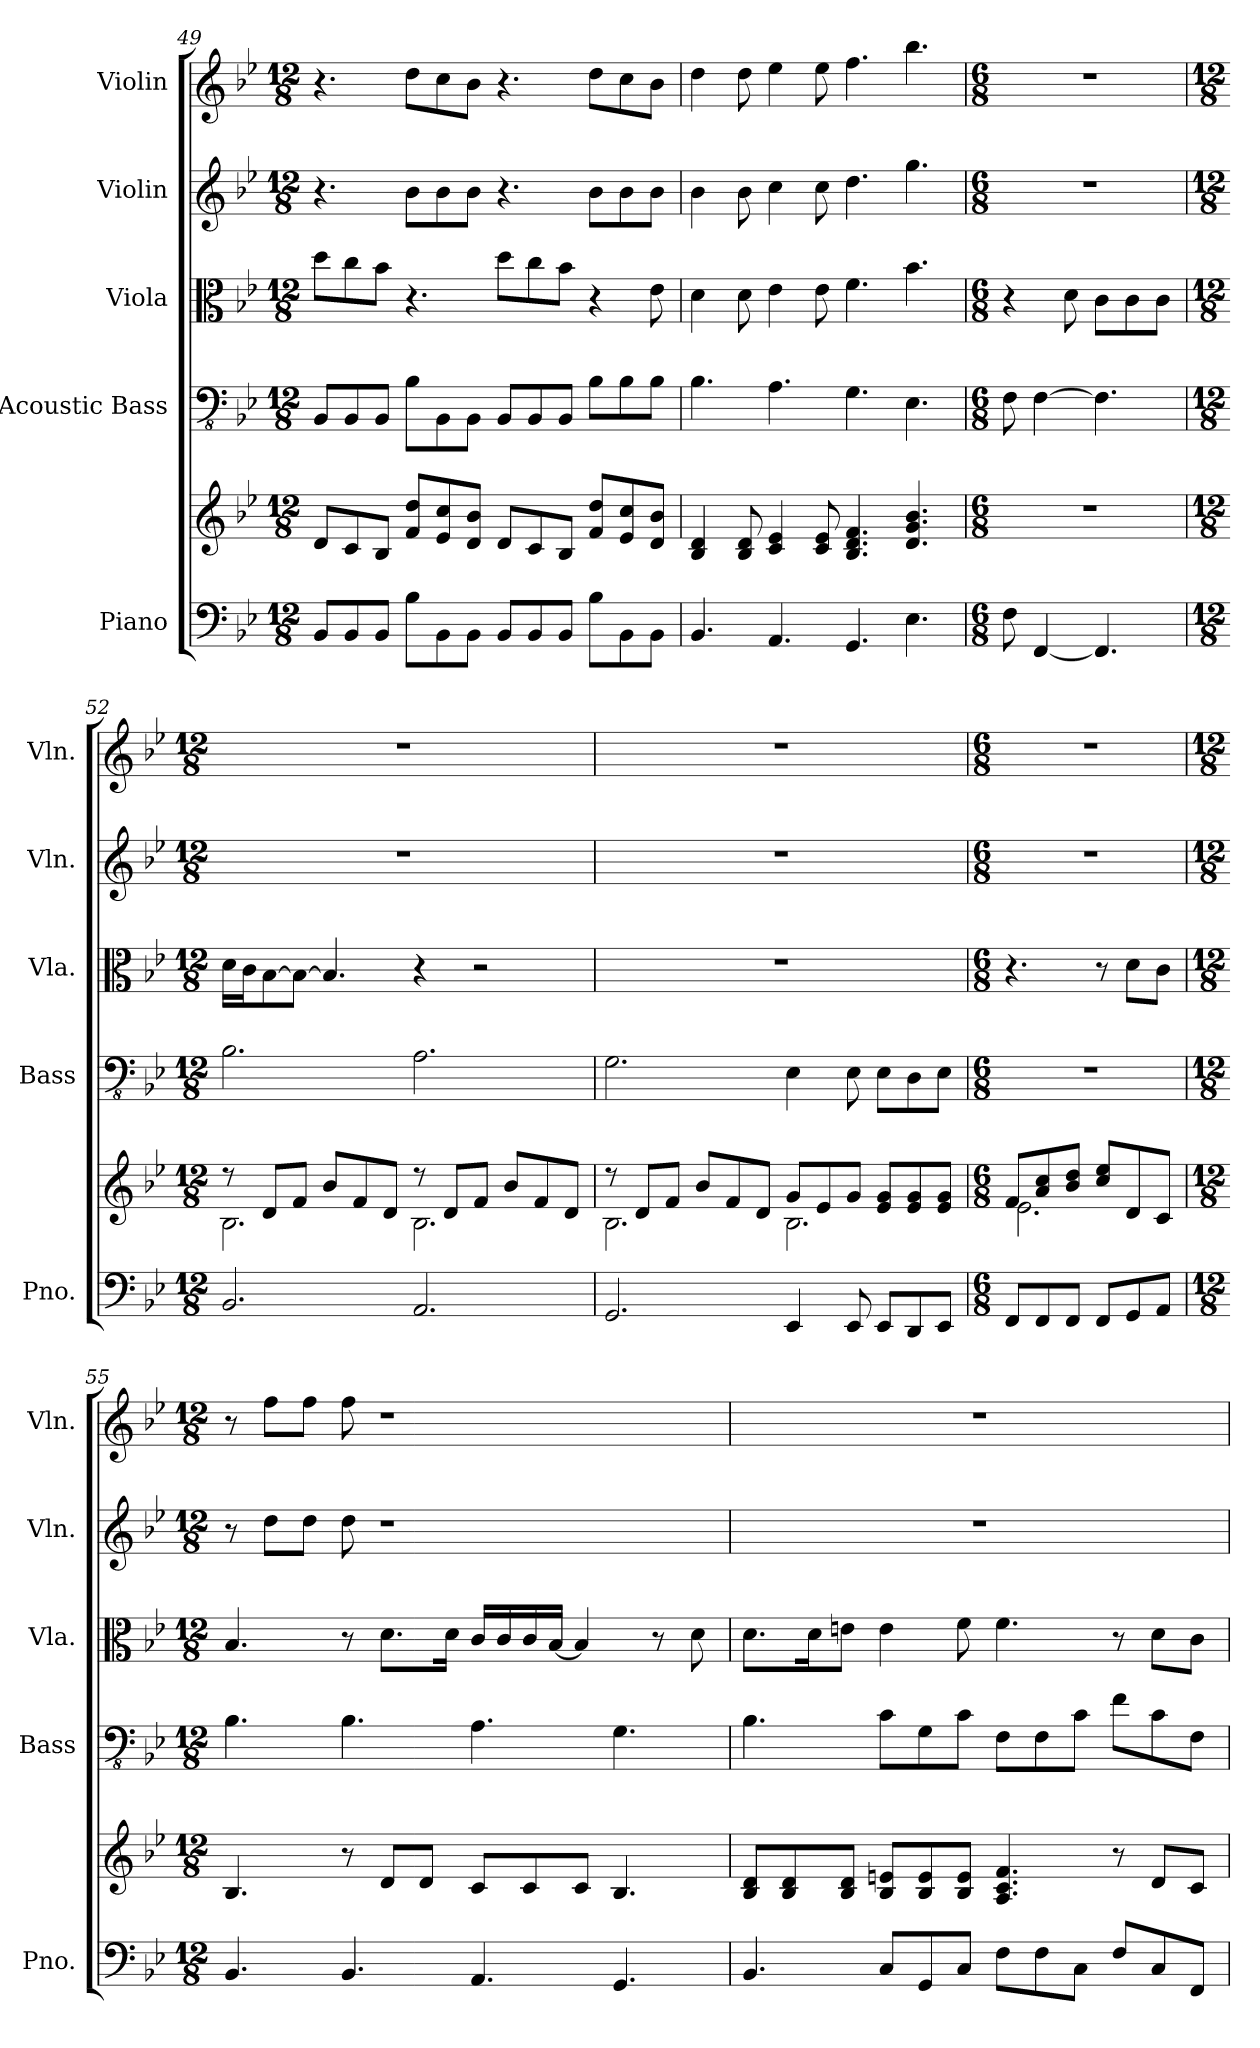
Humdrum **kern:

**kern	**kern	**kern	**kern	**kern	**kern
*part5	*part5	*part4	*part3	*part2	*part1
*staff6	*staff5	*staff4	*staff3	*staff2	*staff1
*I"Piano	*	*I"Acoustic Bass	*I"Viola	*I"Violin	*I"Violin
*I'Pno.	*	*I'Bass	*I'Vla.	*I'Vln.	*I'Vln.
*clefF4	*clefG2	*clefFv4	*clefC3	*clefG2	*clefG2
*k[b-e-]	*k[b-e-]	*k[b-e-]	*k[b-e-]	*k[b-e-]	*k[b-e-]
*M12/8	*M12/8	*M12/8	*M12/8	*M12/8	*M12/8
=49	=49	=49	=49	=49	=49
8BB-/L	8d/L	8BBB-/L	8dd\L	4.r	4.r
8BB-/	8c/	8BBB-/	8cc\	.	.
8BB-/J	8B-/J	8BBB-/J	8b-\J	.	.
8B-\L	8f/ 8dd/L	8BB-\L	4.r	8b-\L	8dd\L
8BB-\	8e-/ 8cc/	8BBB-\	.	8b-\	8cc\
8BB-\J	8d/ 8b-/J	8BBB-\J	.	8b-\J	8b-\J
8BB-/L	8d/L	8BBB-/L	8dd\L	4.r	4.r
8BB-/	8c/	8BBB-/	8cc\	.	.
8BB-/J	8B-/J	8BBB-/J	8b-\J	.	.
8B-\L	8f/ 8dd/L	8BB-\L	4r	8b-\L	8dd\L
8BB-\	8e-/ 8cc/	8BB-\	.	8b-\	8cc\
8BB-\J	8d/ 8b-/J	8BB-\J	8e-\	8b-\J	8b-\J
=50	=50	=50	=50	=50	=50
4.BB-/	4B-/ 4d/	4.BB-\	4d\	4b-\	4dd\
.	8B-/ 8d/	.	8d\	8b-\	8dd\
4.AA/	4c/ 4e-/	4.AA\	4e-\	4cc\	4ee-\
.	8c/ 8e-/	.	8e-\	8cc\	8ee-\
4.GG/	4.B-/ 4.d/ 4.f/	4.GG\	4.f\	4.dd\	4.ff\
4.E-\	4.d/ 4.g/ 4.b-/	4.EE-\	4.b-\	4.gg\	4.bb-\
!!LO:LB:g=z
=51	=51	=51	=51	=51	=51
*M6/8	*M6/8	*M6/8	*M6/8	*M6/8	*M6/8
8F\	2.r	8FF\	4r	2.r	2.r
[4FF/	.	[4FF\	.	.	.
.	.	.	8d\	.	.
4.FF/]	.	4.FF\]	8c\L	.	.
.	.	.	8c\	.	.
.	.	.	8c\J	.	.
=52	=52	=52	=52	=52	=52
*M12/8	*M12/8	*M12/8	*M12/8	*M12/8	*M12/8
*	*^	*	*	*	*
2.BB-/	8r	2.B-\	2.BB-\	16d\LL	1.r	1.r
.	.	.	.	16c\J	.	.
.	8d/L	.	.	[8B-\	.	.
.	8f/J	.	.	8B-\J_	.	.
.	8b-/L	.	.	4.B-/]	.	.
.	8f/	.	.	.	.	.
.	8d/J	.	.	.	.	.
2.AA/	8r	2.B-\	2.AA\	4r	.	.
.	8d/L	.	.	.	.	.
.	8f/J	.	.	2r	.	.
.	8b-/L	.	.	.	.	.
.	8f/	.	.	.	.	.
.	8d/J	.	.	.	.	.
=53	=53	=53	=53	=53	=53	=53
2.GG/	8r	2.B-\	2.GG\	1.r	1.r	1.r
.	8d/L	.	.	.	.	.
.	8f/J	.	.	.	.	.
.	8b-/L	.	.	.	.	.
.	8f/	.	.	.	.	.
.	8d/J	.	.	.	.	.
4EE-/	8g/L	2.B-\	4EE-\	.	.	.
.	8e-/	.	.	.	.	.
8EE-/	8g/J	.	8EE-\	.	.	.
8EE-/L	8e-/ 8g/L	.	8EE-\L	.	.	.
8DD/	8e-/ 8g/	.	8DD\	.	.	.
8EE-/J	8e-/ 8g/J	.	8EE-\J	.	.	.
=54	=54	=54	=54	=54	=54	=54
*M6/8	*M6/8	*	*M6/8	*M6/8	*M6/8	*M6/8
8FF/L	8f/L	2.e-\	2.r	4.r	2.r	2.r
8FF/	8a/ 8cc/	.	.	.	.	.
8FF/J	8b-/ 8dd/J	.	.	.	.	.
8FF/L	8cc/ 8ee-/L	.	.	8r	.	.
8GG/	8d/	.	.	8d\L	.	.
8AA/J	8c/J	.	.	8c\J	.	.
*	*v	*v	*	*	*	*
!!LO:PB:g=z
=55	=55	=55	=55	=55	=55
*M12/8	*M12/8	*M12/8	*M12/8	*M12/8	*M12/8
4.BB-/	4.B-/	4.BB-\	4.B-/	8r	8r
.	.	.	.	8dd\L	8ff\L
.	.	.	.	8dd\J	8ff\J
4.BB-/	8r	4.BB-\	8r	8dd\	8ff\
.	8d/L	.	8.d\L	1r	1r
.	8d/J	.	.	.	.
.	.	.	16d\Jk	.	.
4.AA/	8c/L	4.AA\	16c/LL	.	.
.	.	.	16c/	.	.
.	8c/	.	16c/	.	.
.	.	.	[16B-/JJ	.	.
.	8c/J	.	4B-/]	.	.
4.GG/	4.B-/	4.GG\	.	.	.
.	.	.	8r	.	.
.	.	.	8d\	.	.
=56	=56	=56	=56	=56	=56
4.BB-/	8B-/ 8d/L	4.BB-\	8.d\L	1.r	1.r
.	8B-/ 8d/	.	.	.	.
.	.	.	16d\K	.	.
.	8B-/ 8d/J	.	8en\J	.	.
8C/L	8B-/ 8en/L	8C\L	4e\	.	.
8GG/	8B-/ 8e/	8GG\	.	.	.
8C/J	8B-/ 8e/J	8C\J	8f\	.	.
8F\L	4.A/ 4.c/ 4.f/	8FF\L	4.f\	.	.
8F\	.	8FF\	.	.	.
8C\J	.	8C\J	.	.	.
8F/L	8r	8F\L	8r	.	.
8C/	8d/L	8C\	8d\L	.	.
8FF/J	8c/J	8FF\J	8c\J	.	.
=	=	=	=	=	=
*-	*-	*-	*-	*-	*-
